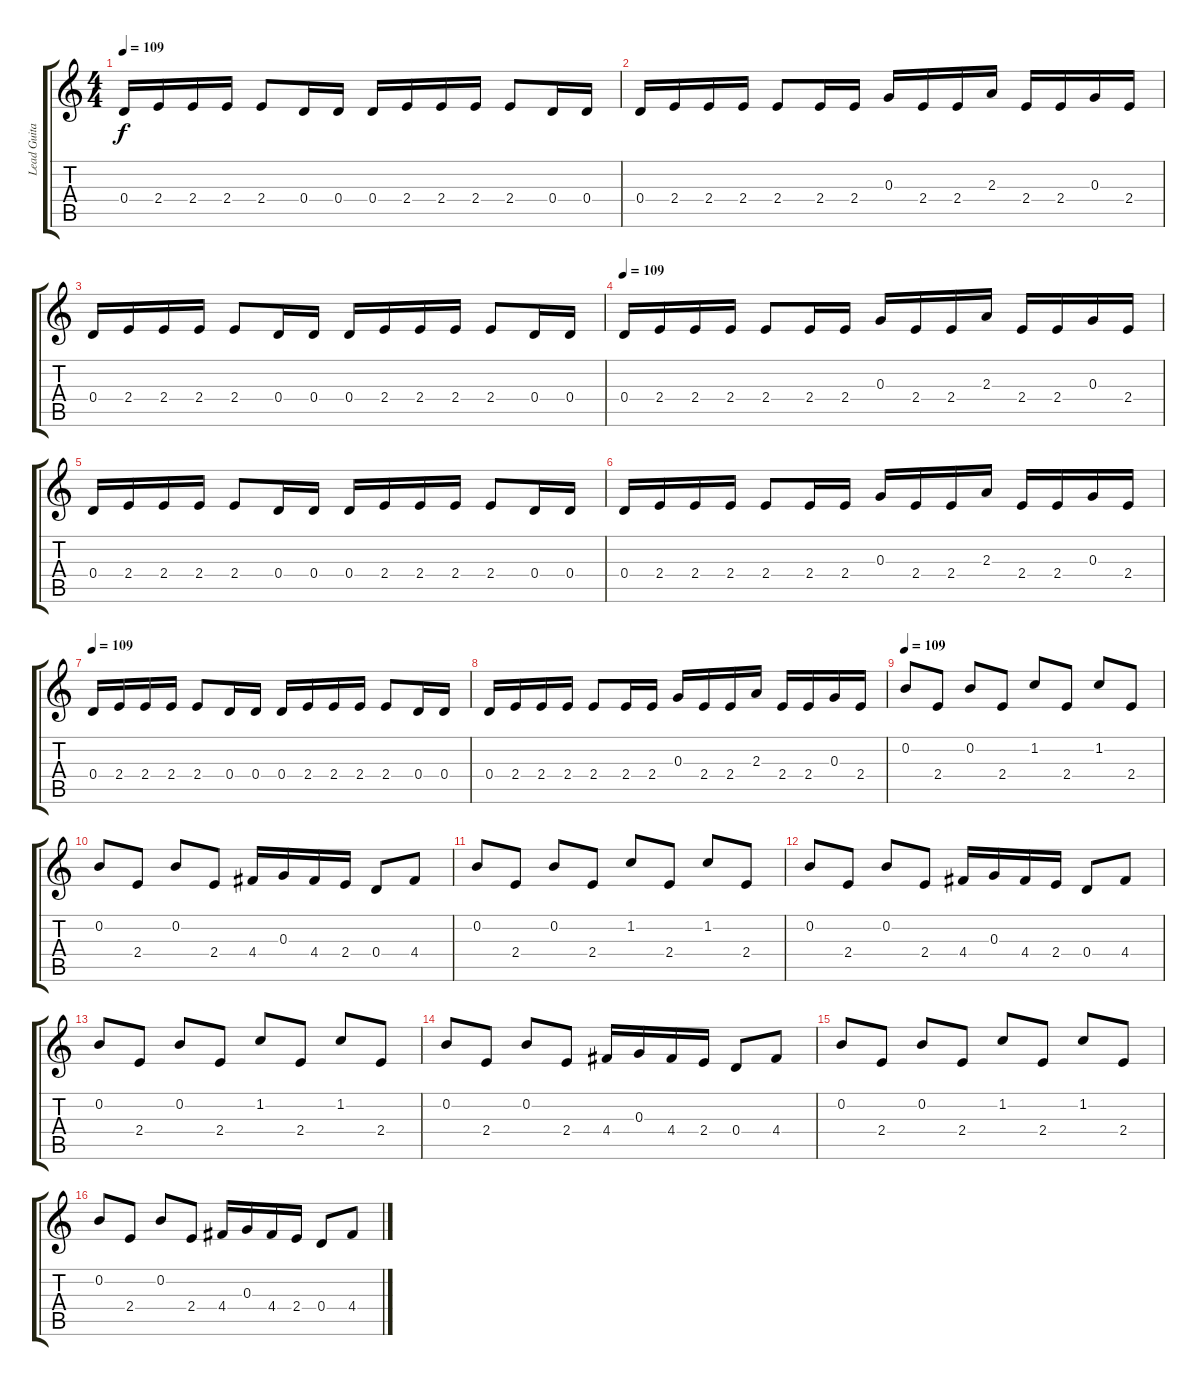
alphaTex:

\track ("Lead Guitar" "Lead Guita") {instrument overdrivenguitar}
\staff {score tabs}
\tuning (E4 B3 G3 D3 A2 E2) {hide}
\ts (4 4)
\tempo 109
\clef g2
\ks c
0.4.16{dy f instrument overdrivenguitar} 2.4.16 2.4.16 2.4.16 2.4.8 0.4.16 0.4.16 0.4.16 2.4.16 2.4.16 2.4.16 2.4.8 0.4.16 0.4.16 |
0.4.16 2.4.16 2.4.16 2.4.16 2.4.8 2.4.16 2.4.16 0.3.16 2.4.16 2.4.16 2.3.16 2.4.16 2.4.16 0.3.16 2.4.16 |
0.4.16 2.4.16 2.4.16 2.4.16 2.4.8 0.4.16 0.4.16 0.4.16 2.4.16 2.4.16 2.4.16 2.4.8 0.4.16 0.4.16 |
\tempo 109
0.4.16 2.4.16 2.4.16 2.4.16 2.4.8 2.4.16 2.4.16 0.3.16 2.4.16 2.4.16 2.3.16 2.4.16 2.4.16 0.3.16 2.4.16 |
0.4.16 2.4.16 2.4.16 2.4.16 2.4.8 0.4.16 0.4.16 0.4.16 2.4.16 2.4.16 2.4.16 2.4.8 0.4.16 0.4.16 |
0.4.16 2.4.16 2.4.16 2.4.16 2.4.8 2.4.16 2.4.16 0.3.16 2.4.16 2.4.16 2.3.16 2.4.16 2.4.16 0.3.16 2.4.16 |
\tempo 109
0.4.16 2.4.16 2.4.16 2.4.16 2.4.8 0.4.16 0.4.16 0.4.16 2.4.16 2.4.16 2.4.16 2.4.8 0.4.16 0.4.16 |
0.4.16 2.4.16 2.4.16 2.4.16 2.4.8 2.4.16 2.4.16 0.3.16 2.4.16 2.4.16 2.3.16 2.4.16 2.4.16 0.3.16 2.4.16 |
\tempo 109
0.2.8 2.4.8 0.2.8 2.4.8 1.2.8 2.4.8 1.2.8 2.4.8 |
0.2.8 2.4.8 0.2.8 2.4.8 4.4.16 0.3.16 4.4.16 2.4.16 0.4.8 4.4.8 |
0.2.8 2.4.8 0.2.8 2.4.8 1.2.8 2.4.8 1.2.8 2.4.8 |
0.2.8 2.4.8 0.2.8 2.4.8 4.4.16 0.3.16 4.4.16 2.4.16 0.4.8 4.4.8 |
0.2.8 2.4.8 0.2.8 2.4.8 1.2.8 2.4.8 1.2.8 2.4.8 |
0.2.8 2.4.8 0.2.8 2.4.8 4.4.16 0.3.16 4.4.16 2.4.16 0.4.8 4.4.8 |
0.2.8 2.4.8 0.2.8 2.4.8 1.2.8 2.4.8 1.2.8 2.4.8 |
0.2.8 2.4.8 0.2.8 2.4.8 4.4.16 0.3.16 4.4.16 2.4.16 0.4.8 4.4.8
